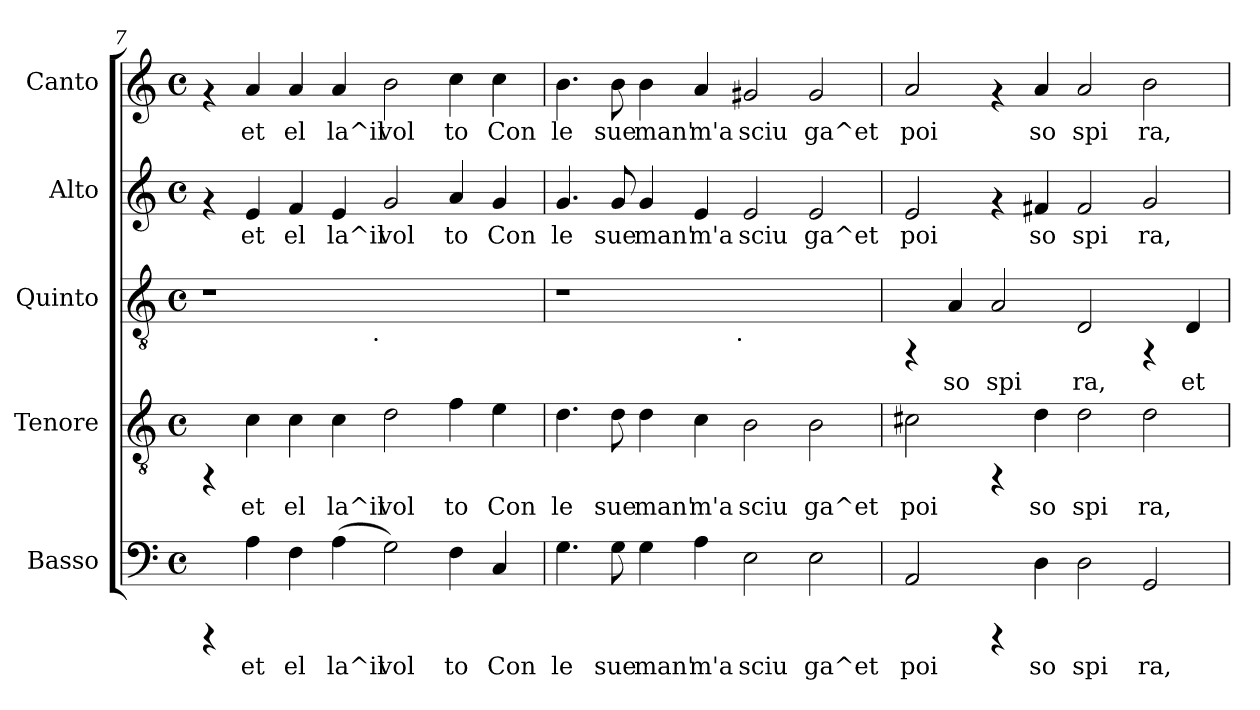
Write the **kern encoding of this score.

**kern	**text	**kern	**text	**kern	**text	**kern	**text	**kern	**text
*part5	*part5	*part4	*part4	*part3	*part3	*part2	*part2	*part1	*part1
*staff5	*staff5	*staff4	*staff4	*staff3	*staff3	*staff2	*staff2	*staff1	*staff1
*I"Basso	*	*I"Tenore	*	*I"Quinto	*	*I"Alto	*	*I"Canto	*
!!LO:LB:g=z
*clefF4	*	*clefGv2	*	*clefGv2	*	*clefG2	*	*clefG2	*
*k[]	*	*k[]	*	*k[]	*	*k[]	*	*k[]	*
*C:	*	*C:	*	*C:	*	*C:	*	*C:	*
*M4/4	*	*M4/4	*	*M4/4	*	*M4/4	*	*M4/4	*
*met(c)	*	*met(c)	*	*met(c)	*	*met(c)	*	*met(c)	*
=7	=7	=7	=7	=7	=7	=7	=7	=7	=7
*	*	*	*	*^	*	*	*	*	*
4rCCC	.	4rFF	.	1r	2ryy	.	4rf	.	4rf	.
!	!LO:LY:b:cj	!	!LO:LY:b:cj	!	!	!	!	!LO:LY:b:cj	!	!LO:LY:b:cj
4A\	et	4c\	et	.	.	.	4e/	et	4a/	et
!	!LO:LY:b:cj	!	!LO:LY:b:cj	!	!	!	!	!LO:LY:b:cj	!	!LO:LY:b:cj
4F\	el	4c\	el	.	4...ryy	.	4f/	el	4a/	el
!	!LO:LY:b:cj	!	!LO:LY:b:cj	!	!	!	!	!LO:LY:b:cj	!	!LO:LY:b:cj
(<4A\	la^il	4c\	la^il	.	.	.	4e/	la^il	4a/	la^il
!	!	!	!	!	!LO:TX:b:t=.	!	!	!	!	!
.	.	.	.	.	1ryy	.	.	.	.	.
!	!LO:LY:b:cj	!	!LO:LY:b:cj	!	!	!	!	!LO:LY:b:cj	!	!LO:LY:b:cj
2G\)	vol	2d\	vol	1ryy	.	.	2g/	vol	2b\	vol
!	!LO:LY:b:cj	!	!LO:LY:b:cj	!	!	!	!	!LO:LY:b:cj	!	!LO:LY:b:cj
4F\	to	4f\	to	.	.	.	4a/	to	4cc\	to
!	!LO:LY:b:cj	!	!LO:LY:b:cj	!	!	!	!	!LO:LY:b:cj	!	!LO:LY:b:cj
4C/	Con	4e\	Con	.	.	.	4g/	Con	4cc\	Con
.	.	.	.	.	32ryy	.	.	.	.	.
=8	=8	=8	=8	=8	=8	=8	=8	=8	=8	=8
!	!LO:LY:b:cj	!	!LO:LY:b:cj	!	!	!	!	!LO:LY:b:cj	!	!LO:LY:b:cj
4.G\	le	4.d\	le	1r	2ryy	.	4.g/	le	4.b\	le
!	!LO:LY:b:cj	!	!LO:LY:b:cj	!	!	!	!	!LO:LY:b:cj	!	!LO:LY:b:cj
8G\	sue	8d\	sue	.	.	.	8g/	sue	8b\	sue
!	!LO:LY:b:cj	!	!LO:LY:b:cj	!	!	!	!	!LO:LY:b:cj	!	!LO:LY:b:cj
4G\	man'	4d\	man'	.	4ryy	.	4g/	man'	4b\	man'
!	!LO:LY:b:cj	!	!LO:LY:b:cj	!	!	!	!	!LO:LY:b:cj	!	!LO:LY:b:cj
4A\	m'a	4c\	m'a	.	8...ryy	.	4e/	m'a	4a/	m'a
!	!	!	!	!	!LO:TX:b:t=.	!	!	!	!	!
.	.	.	.	.	1ryy	.	.	.	.	.
!	!LO:LY:b:cj	!	!LO:LY:b:cj	!	!	!	!	!LO:LY:b:cj	!	!LO:LY:b:cj
2E\	sciu	2B\	sciu	1ryy	.	.	2e/	sciu	2g#X/	sciu
!	!LO:LY:b:cj	!	!LO:LY:b:cj	!	!	!	!	!LO:LY:b:cj	!	!LO:LY:b:cj
2E\	ga^et	2B\	ga^et	.	.	.	2e/	ga^et	2g#/	ga^et
.	.	.	.	.	64ryy	.	.	.	.	.
=9	=9	=9	=9	=9	=9	=9	=9	=9	=9	=9
!	!LO:LY:b:cj	!	!LO:LY:b:cj	!	!	!	!	!LO:LY:b:cj	!	!LO:LY:b:cj
*	*	*	*	*v	*v	*	*	*	*	*
2AA/	poi	2c#X\	poi	4rFF	.	2e/	poi	2a/	poi
!	!	!	!	!	!LO:LY:b:cj	!	!	!	!
.	.	.	.	4A/	so	.	.	.	.
!	!	!	!	!	!LO:LY:b:cj	!	!	!	!
4rCCC	.	4rFF	.	2A/	spi	4rf	.	4rf	.
!	!LO:LY:b:cj	!	!LO:LY:b:cj	!	!	!	!LO:LY:b:cj	!	!LO:LY:b:cj
4D\	so	4d\	so	.	.	4f#X/	so	4a/	so
!	!LO:LY:b:cj	!	!LO:LY:b:cj	!	!LO:LY:b:cj	!	!LO:LY:b:cj	!	!LO:LY:b:cj
2D\	spi	2d\	spi	2D/	ra,	2f#/	spi	2a/	spi
!	!LO:LY:b:cj	!	!LO:LY:b:cj	!	!	!	!LO:LY:b:cj	!	!LO:LY:b:cj
2GG/	ra,	2d\	ra,	4rFF	.	2g/	ra,	2b\	ra,
!	!	!	!	!	!LO:LY:b:cj	!	!	!	!
.	.	.	.	4D/	et	.	.	.	.
=	=	=	=	=	=	=	=	=	=
*-	*-	*-	*-	*-	*-	*-	*-	*-	*-
